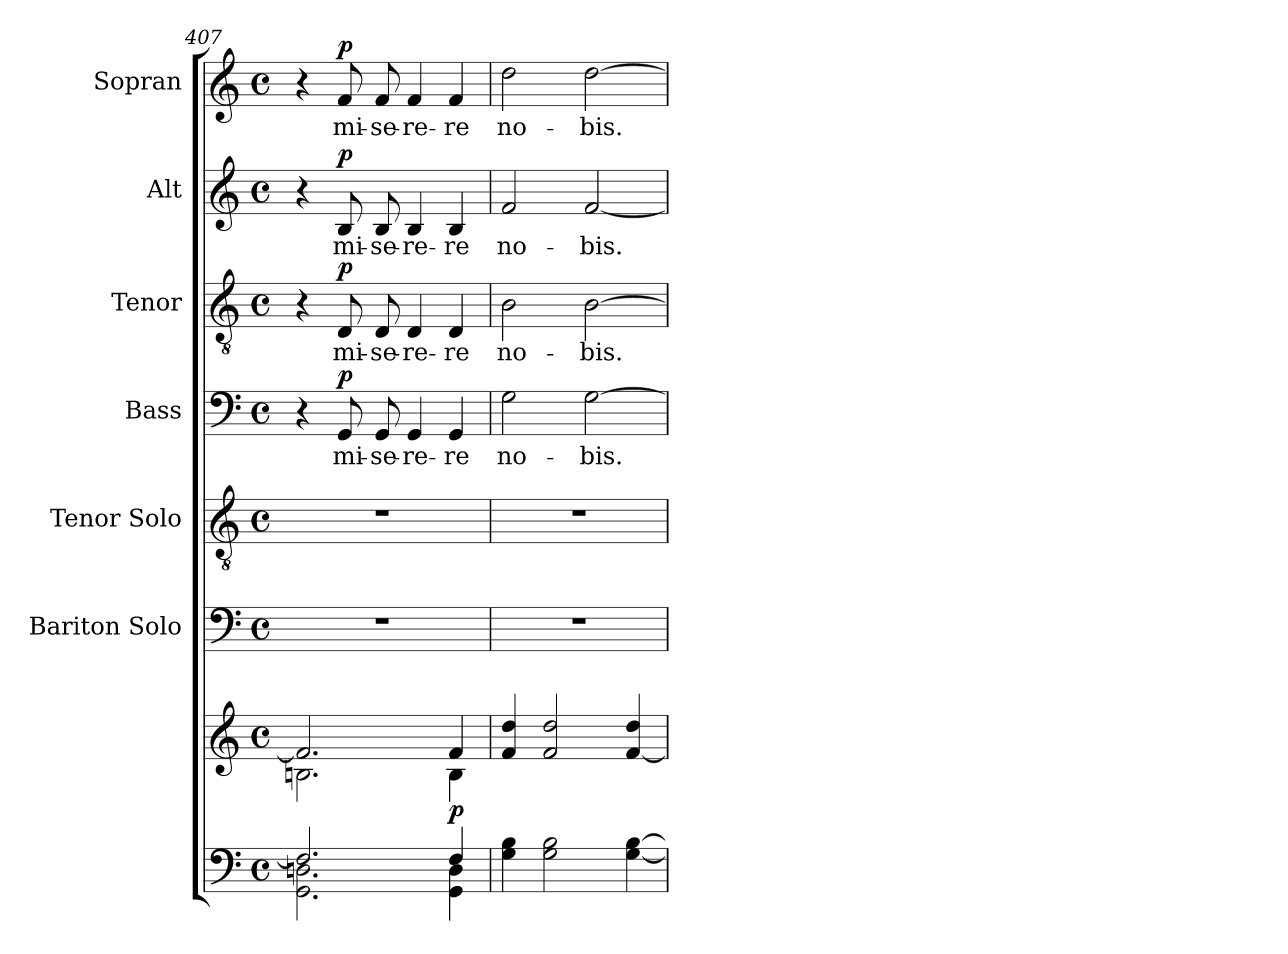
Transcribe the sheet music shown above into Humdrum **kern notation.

**kern	**kern	**dynam	**kern	**kern	**kern	**text	**dynam	**kern	**text	**dynam	**kern	**text	**dynam	**kern	**text	**dynam
*part7	*part7	*part7	*part6	*part5	*part4	*part4	*part4	*part3	*part3	*part3	*part2	*part2	*part2	*part1	*part1	*part1
*staff8	*staff7	*staff7/8	*staff6	*staff5	*staff4	*staff4	*staff4	*staff3	*staff3	*staff3	*staff2	*staff2	*staff2	*staff1	*staff1	*staff1
*	*	*	*I"Bariton Solo	*I"Tenor Solo	*I"Bass	*	*	*I"Tenor	*	*	*I"Alt	*	*	*I"Sopran	*	*
*	*	*	*	*	*I'B.	*	*	*I'T.	*	*	*I'A.	*	*	*I'S.	*	*
!!LO:PB:g=z
*clefF4	*clefG2	*	*clefF4	*clefGv2	*clefF4	*	*	*clefGv2	*	*	*clefG2	*	*	*clefG2	*	*
*k[]	*k[]	*	*k[]	*k[]	*k[]	*	*	*k[]	*	*	*k[]	*	*	*k[]	*	*
*C:	*C:	*	*C:	*C:	*C:	*	*	*C:	*	*	*C:	*	*	*C:	*	*
*M4/4	*M4/4	*	*M4/4	*M4/4	*M4/4	*	*	*M4/4	*	*	*M4/4	*	*	*M4/4	*	*
*met(c)	*met(c)	*	*met(c)	*met(c)	*met(c)	*	*	*met(c)	*	*	*met(c)	*	*	*met(c)	*	*
=407	=407	=407	=407	=407	=407	=407	=407	=407	=407	=407	=407	=407	=407	=407	=407	=407
*^	*^	*	*	*	*	*	*	*	*	*	*	*	*	*	*	*
2.F/]	2.GG\ 2.Dn\	2.f/]	2.Bn\	.	1r	1r	4r	.	.	4r	.	.	4r	.	.	4r	.	.
!	!	!	!	!	!	!	!	!LO:LY:b	!LO:DY:a	!	!LO:LY:b	!LO:DY:a	!	!LO:LY:b	!LO:DY:a	!	!LO:LY:b	!LO:DY:a
.	.	.	.	.	.	.	8GG/	mi-	p	8D/	mi-	p	8B/	mi-	p	8f/	mi-	p
!	!	!	!	!	!	!	!	!LO:LY:b	!	!	!LO:LY:b	!	!	!LO:LY:b	!	!	!LO:LY:b	!
.	.	.	.	.	.	.	8GG/	-se-	.	8D/	-se-	.	8B/	-se-	.	8f/	-se-	.
!	!	!	!	!	!	!	!	!LO:LY:b	!	!	!LO:LY:b	!	!	!LO:LY:b	!	!	!LO:LY:b	!
.	.	.	.	.	.	.	4GG/	-re-	.	4D/	-re-	.	4B/	-re-	.	4f/	-re-	.
!	!	!	!	!LO:DY:b	!	!	!	!LO:LY:b	!	!	!LO:LY:b	!	!	!LO:LY:b	!	!	!LO:LY:b	!
4F/	4GG\ 4D\	4f/	4B\	p	.	.	4GG/	-re	.	4D/	-re	.	4B/	-re	.	4f/	-re	.
=408	=408	=408	=408	=408	=408	=408	=408	=408	=408	=408	=408	=408	=408	=408	=408	=408	=408	=408
!	!	!	!	!	!	!	!	!LO:LY:b	!	!	!LO:LY:b	!	!	!LO:LY:b	!	!	!LO:LY:b	!
*v	*v	*	*	*	*	*	*	*	*	*	*	*	*	*	*	*	*	*
*	*v	*v	*	*	*	*	*	*	*	*	*	*	*	*	*	*	*
4G\ 4B\	4f/ 4dd/	.	1r	1r	2G\	no-	.	2B\	no-	.	2f/	no-	.	2dd\	no-	.
2G\ 2B\	2f/ 2dd/	.	.	.	.	.	.	.	.	.	.	.	.	.	.	.
!	!	!	!	!	!	!LO:LY:b	!	!	!LO:LY:b	!	!	!LO:LY:b	!	!	!LO:LY:b	!
.	.	.	.	.	[2G\	-bis.	.	[2B\	-bis.	.	[2f/	-bis.	.	[2dd\	-bis.	.
[4G\ [4B\	[4f/ 4dd/	.	.	.	.	.	.	.	.	.	.	.	.	.	.	.
=	=	=	=	=	=	=	=	=	=	=	=	=	=	=	=	=
*-	*-	*-	*-	*-	*-	*-	*-	*-	*-	*-	*-	*-	*-	*-	*-	*-
